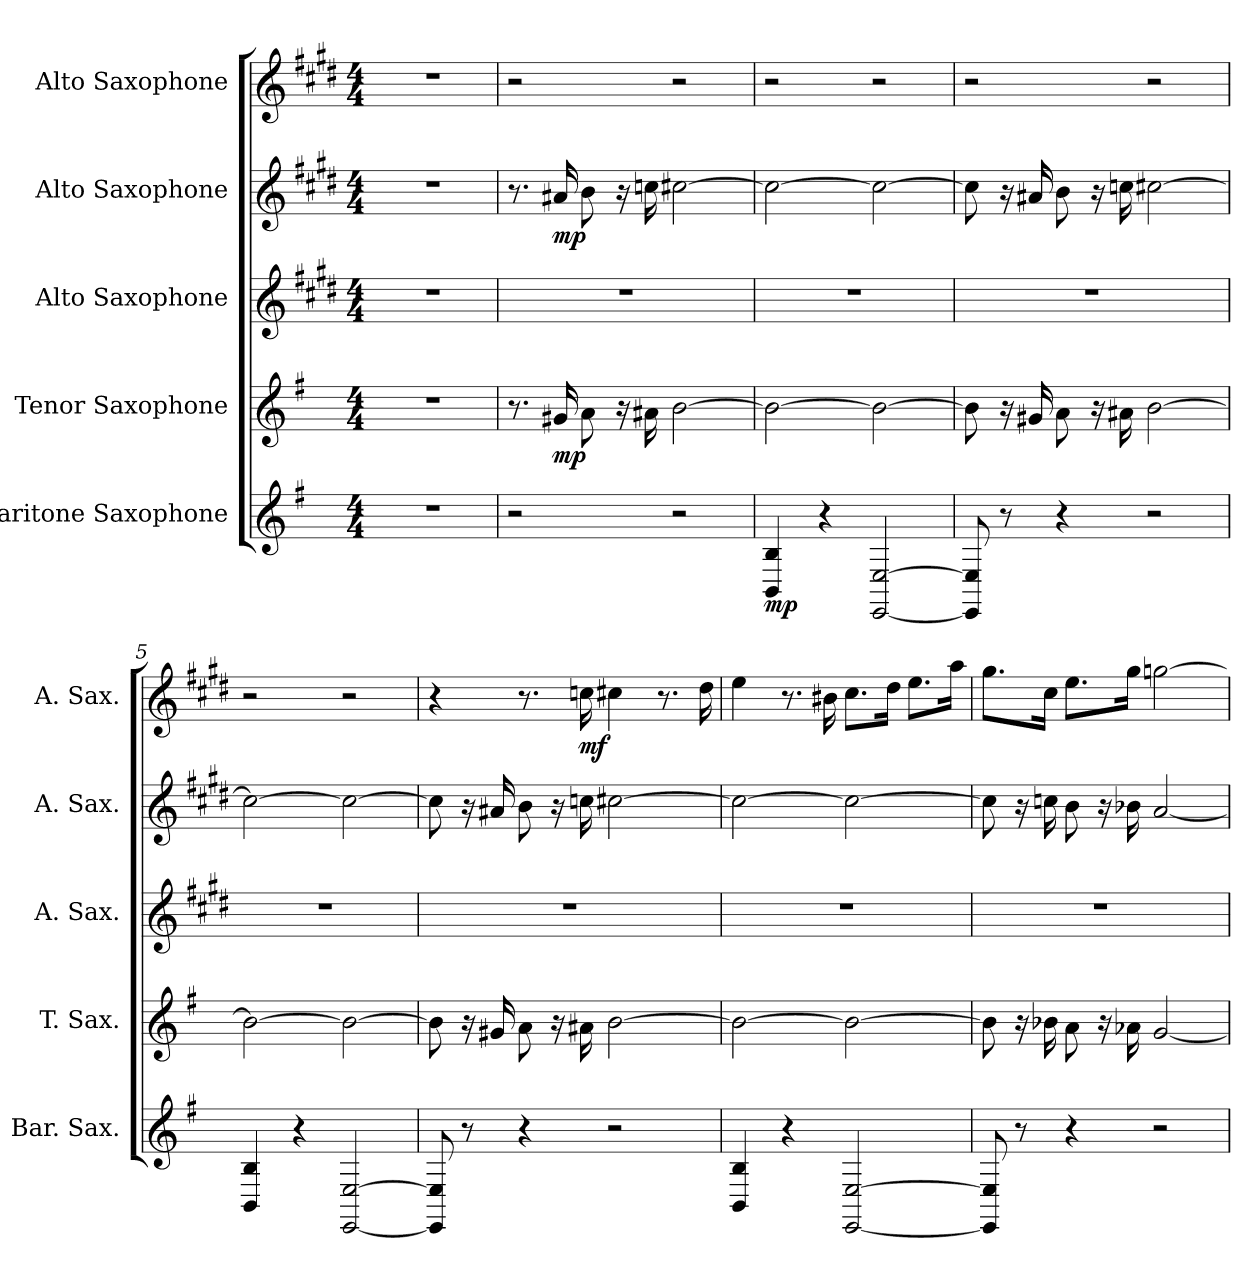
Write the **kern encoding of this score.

**kern	**dynam	**kern	**dynam	**kern	**kern	**dynam	**kern	**dynam
*part5	*part5	*part4	*part4	*part3	*part2	*part2	*part1	*part1
*staff5	*staff5	*staff4	*staff4	*staff3	*staff2	*staff2	*staff1	*staff1
*I"Baritone Saxophone	*	*I"Tenor Saxophone	*	*I"Alto Saxophone	*I"Alto Saxophone	*	*I"Alto Saxophone	*
*I'Bar. Sax.	*	*I'T. Sax.	*	*I'A. Sax.	*I'A. Sax.	*	*I'A. Sax.	*
*clefG2	*	*clefG2	*	*clefG2	*clefG2	*	*clefG2	*
*ITrd12c21	*	*ITrd8c14	*	*ITrd5c9	*ITrd5c9	*	*ITrd5c9	*
*k[f#]	*	*k[f#]	*	*k[f#]	*k[f#]	*	*k[f#]	*
*M4/4	*	*M4/4	*	*M4/4	*M4/4	*	*M4/4	*
=1	=1	=1	=1	=1	=1	=1	=1	=1
1r	.	1r	.	1r	1r	.	1r	.
=2	=2	=2	=2	=2	=2	=2	=2	=2
2r	.	8.r	.	1r	8.r	.	2r	.
!	!	!	!LO:DY:b	!	!	!LO:DY:b	!	!
.	.	16G#X/	mp	.	16c#X/	mp	.	.
.	.	8A\	.	.	8d\	.	.	.
.	.	16r	.	.	16r	.	.	.
.	.	16A#X\	.	.	16e-X\	.	.	.
2r	.	[2B\	.	.	[2en\	.	2r	.
=3	=3	=3	=3	=3	=3	=3	=3	=3
!	!LO:DY:b	!	!	!	!	!	!	!
4BBB/ 4BB/	mp	2B\_	.	1r	2e\_	.	2r	.
4r	.	.	.	.	.	.	.	.
[2EEE/ [2EE/	.	2B\_	.	.	2e\_	.	2r	.
=4	=4	=4	=4	=4	=4	=4	=4	=4
8EEE/] 8EE/]	.	8B\]	.	1r	8e\]	.	2r	.
8r	.	16r	.	.	16r	.	.	.
.	.	16G#X/	.	.	16c#X/	.	.	.
4r	.	8A\	.	.	8d\	.	.	.
.	.	16r	.	.	16r	.	.	.
.	.	16A#X\	.	.	16e-X\	.	.	.
2r	.	[2B\	.	.	[2en\	.	2r	.
=5	=5	=5	=5	=5	=5	=5	=5	=5
4BBB/ 4BB/	.	2B\_	.	1r	2e\_	.	2r	.
4r	.	.	.	.	.	.	.	.
[2EEE/ [2EE/	.	2B\_	.	.	2e\_	.	2r	.
!!LO:LB:g=z
=6	=6	=6	=6	=6	=6	=6	=6	=6
8EEE/] 8EE/]	.	8B\]	.	1r	8e\]	.	4r	.
8r	.	16r	.	.	16r	.	.	.
.	.	16G#X/	.	.	16c#X/	.	.	.
4r	.	8A\	.	.	8d\	.	8.r	.
.	.	16r	.	.	16r	.	.	.
!	!	!	!	!	!	!	!	!LO:DY:b
.	.	16A#X\	.	.	16e-X\	.	16e-X\	mf
2r	.	[2B\	.	.	[2en\	.	4en\	.
.	.	.	.	.	.	.	8.r	.
.	.	.	.	.	.	.	16f#\	.
=7	=7	=7	=7	=7	=7	=7	=7	=7
4BBB/ 4BB/	.	2B\_	.	1r	2e\_	.	4g\	.
4r	.	.	.	.	.	.	8.r	.
.	.	.	.	.	.	.	16d#X\	.
[2EEE/ [2EE/	.	2B\_	.	.	2e\_	.	8.e\L	.
.	.	.	.	.	.	.	16f#\Jk	.
.	.	.	.	.	.	.	8.g\L	.
.	.	.	.	.	.	.	16cc\Jk	.
=8	=8	=8	=8	=8	=8	=8	=8	=8
8EEE/] 8EE/]	.	8B\]	.	1r	8e\]	.	8.b\L	.
8r	.	16r	.	.	16r	.	.	.
.	.	16B-X\	.	.	16e-X\	.	16e\Jk	.
4r	.	8A\	.	.	8d\	.	8.g\L	.
.	.	16r	.	.	16r	.	.	.
.	.	16A-X\	.	.	16d-X\	.	16b\Jk	.
2r	.	[2G/	.	.	[2c/	.	[2b-X\	.
=	=	=	=	=	=	=	=	=
*-	*-	*-	*-	*-	*-	*-	*-	*-
